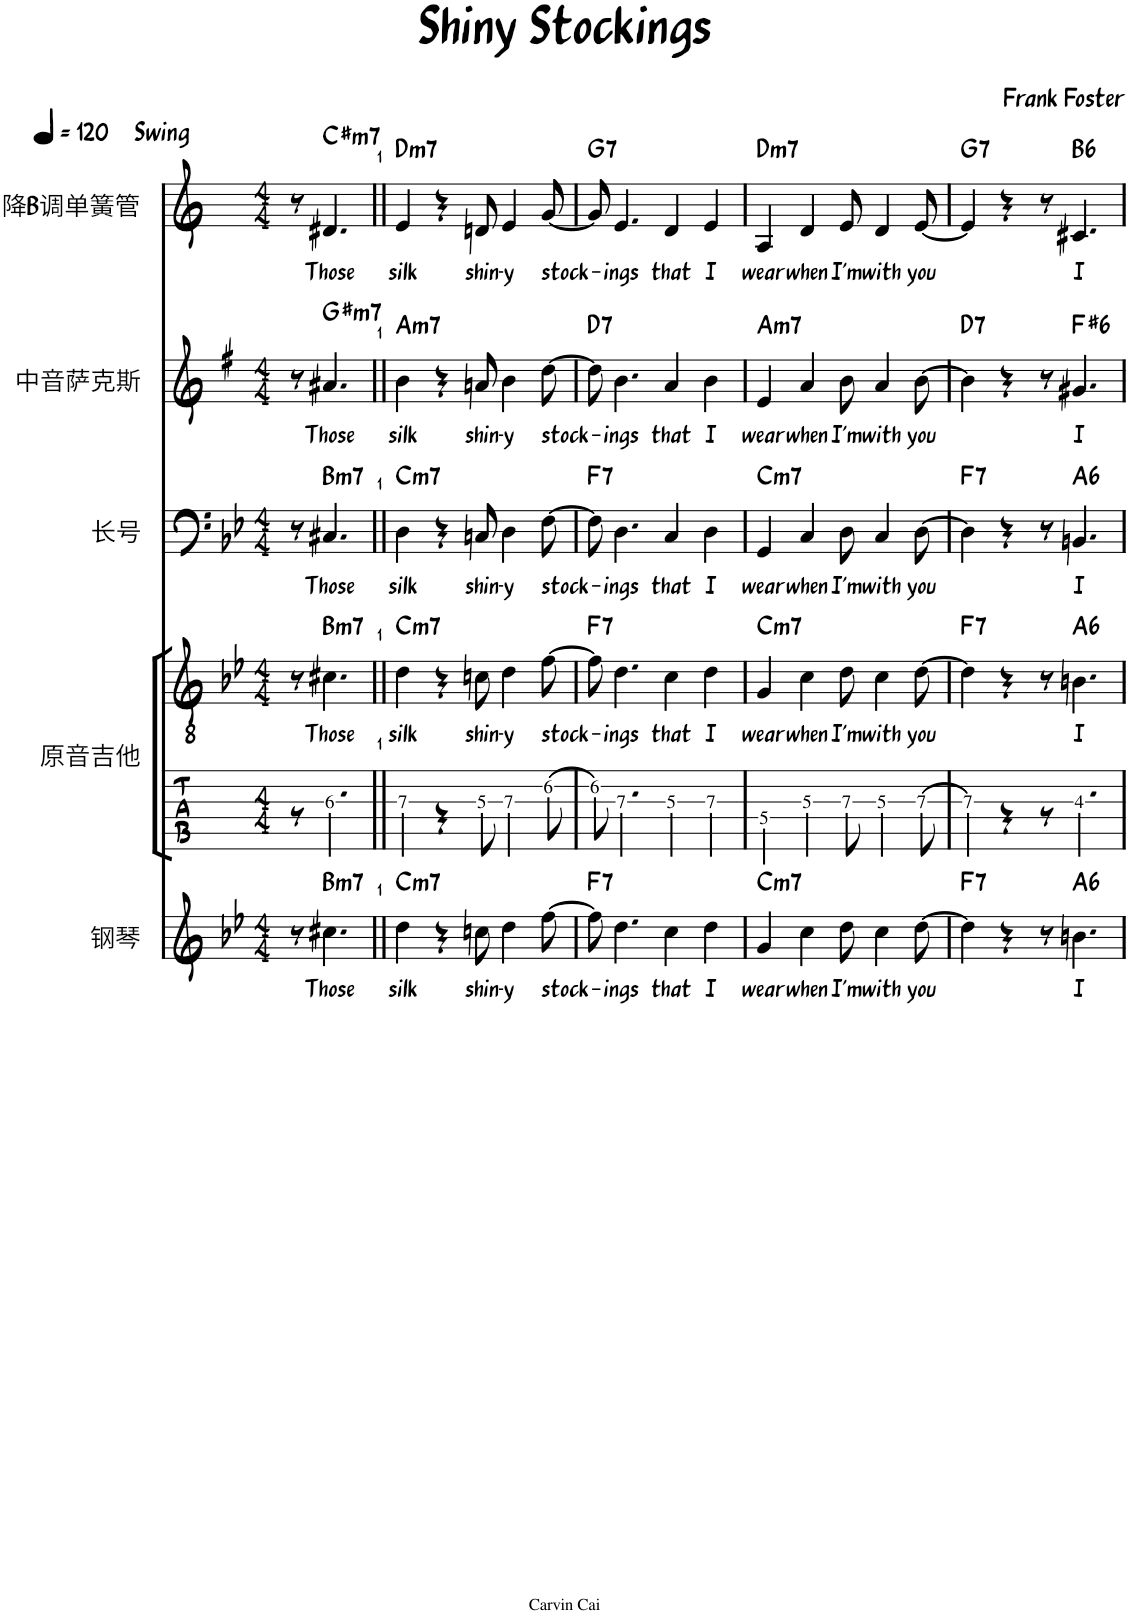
**kern	**text	**harte	**kern	**kern	**text	**harte	**kern	**text	**harte	**kern	**text	**harte	**kern	**text	**harte
*part5	*part5	*part5	*part4	*part4	*part4	*part4	*part3	*part3	*part3	*part2	*part2	*part2	*part1	*part1	*part1
*staff6	*staff6	*	*staff5	*staff4	*staff4	*	*staff3	*staff3	*	*staff2	*staff2	*	*staff1	*staff1	*
*I"钢琴	*	*	*I"原音吉他	*	*	*	*I"长号	*	*	*I"中音萨克斯	*	*	*I"降B调单簧管	*	*
*	*	*	*stria6	*	*	*	*	*	*	*	*	*	*	*	*
*clefG2	*	*	*	*clefGv2	*	*	*clefF4	*	*	*clefG2	*	*	*clefG2	*	*
*	*	*	*	*	*	*	*	*	*	*Trd5c9	*	*	*Trd1c2	*	*
*k[b-e-]	*	*	*k[b-e-]	*k[b-e-]	*	*	*k[b-e-]	*	*	*k[f#]	*	*	*k[]	*	*
*M4/4	*	*	*M4/4	*M4/4	*	*	*M4/4	*	*	*M4/4	*	*	*M4/4	*	*
*MM120	*	*	*MM120	*MM120	*	*	*MM120	*	*	*MM120	*	*	*MM120	*	*
=	=	=	=	=	=	=	=	=	=	=	=	=	=	=	=
!	!	!	!	!	!	!	!	!	!	!	!	!	!LO:TX:a:B:t=Swing	!	!
8r	.	.	8r	8r	.	.	8r	.	.	8r	.	.	8r	.	.
!	!LO:LY:b	!LO:H:kt=m7	!	!	!LO:LY:b	!LO:H:kt=m7	!	!LO:LY:b	!LO:H:kt=m7	!	!LO:LY:b	!LO:H:kt=m7	!	!LO:LY:b	!LO:H:kt=m7
4.cc#X\	Those	B:min7	4.c#X\	4.c#X\	Those	B:min7	4.C#X/	Those	B:min7	4.a#X/	Those	G#:min7	4.d#X/	Those	C#:min7
=1||	=1||	=1||	=1||	=1||	=1||	=1||	=1||	=1||	=1||	=1||	=1||	=1||	=1||	=1||	=1||
!	!LO:LY:b	!LO:H:kt=m7	!	!	!LO:LY:b	!LO:H:kt=m7	!	!LO:LY:b	!LO:H:kt=m7	!	!LO:LY:b	!LO:H:kt=m7	!	!LO:LY:b	!LO:H:kt=m7
4dd\	silk	C:min7	4d\	4d\	silk	C:min7	4D\	silk	C:min7	4b\	silk	A:min7	4e/	silk	D:min7
4r	.	.	4r	4r	.	.	4r	.	.	4r	.	.	4r	.	.
!	!LO:LY:b	!	!	!	!LO:LY:b	!	!	!LO:LY:b	!	!	!LO:LY:b	!	!	!LO:LY:b	!
8ccn\	shin-	.	8c-X\	8cn\	shin-	.	8Cn/	shin-	.	8an/	shin-	.	8dn/	shin-	.
!	!LO:LY:b	!	!	!	!LO:LY:b	!	!	!LO:LY:b	!	!	!LO:LY:b	!	!	!LO:LY:b	!
4dd\	-y	.	4d\	4d\	-y	.	4D\	-y	.	4b\	-y	.	4e/	-y	.
!	!LO:LY:b	!	!	!	!LO:LY:b	!	!	!LO:LY:b	!	!	!LO:LY:b	!	!	!LO:LY:b	!
[8ff\	stock-	.	[8f\	[8f\	stock-	.	[8F\	stock-	.	[8dd\	stock-	.	[8g/	stock-	.
=2	=2	=2	=2	=2	=2	=2	=2	=2	=2	=2	=2	=2	=2	=2	=2
!	!	!LO:H:kt=7	!	!	!	!LO:H:kt=7	!	!	!LO:H:kt=7	!	!	!LO:H:kt=7	!	!	!LO:H:kt=7
8ff\]	.	F:7	8f\]	8f\]	.	F:7	8F\]	.	F:7	8dd\]	.	D:7	8g/]	.	G:7
!	!LO:LY:b	!	!	!	!LO:LY:b	!	!	!LO:LY:b	!	!	!LO:LY:b	!	!	!LO:LY:b	!
4.dd\	-ings	.	4.d\	4.d\	-ings	.	4.D\	-ings	.	4.b\	-ings	.	4.e/	-ings	.
!	!LO:LY:b	!	!	!	!LO:LY:b	!	!	!LO:LY:b	!	!	!LO:LY:b	!	!	!LO:LY:b	!
4cc\	that	.	4c\	4c\	that	.	4C/	that	.	4a/	that	.	4d/	that	.
!	!LO:LY:b	!	!	!	!LO:LY:b	!	!	!LO:LY:b	!	!	!LO:LY:b	!	!	!LO:LY:b	!
4dd\	I	.	4d\	4d\	I	.	4D\	I	.	4b\	I	.	4e/	I	.
=3	=3	=3	=3	=3	=3	=3	=3	=3	=3	=3	=3	=3	=3	=3	=3
!	!LO:LY:b	!LO:H:kt=m7	!	!	!LO:LY:b	!LO:H:kt=m7	!	!LO:LY:b	!LO:H:kt=m7	!	!LO:LY:b	!LO:H:kt=m7	!	!LO:LY:b	!LO:H:kt=m7
4g/	wear	C:min7	4G\	4G/	wear	C:min7	4GG/	wear	C:min7	4e/	wear	A:min7	4A/	wear	D:min7
!	!LO:LY:b	!	!	!	!LO:LY:b	!	!	!LO:LY:b	!	!	!LO:LY:b	!	!	!LO:LY:b	!
4cc\	when	.	4c\	4c\	when	.	4C/	when	.	4a/	when	.	4d/	when	.
!	!LO:LY:b	!	!	!	!LO:LY:b	!	!	!LO:LY:b	!	!	!LO:LY:b	!	!	!LO:LY:b	!
8dd\	I'm	.	8d\	8d\	I'm	.	8D\	I'm	.	8b\	I'm	.	8e/	I'm	.
!	!LO:LY:b	!	!	!	!LO:LY:b	!	!	!LO:LY:b	!	!	!LO:LY:b	!	!	!LO:LY:b	!
4cc\	with	.	4c\	4c\	with	.	4C/	with	.	4a/	with	.	4d/	with	.
!	!LO:LY:b	!	!	!	!LO:LY:b	!	!	!LO:LY:b	!	!	!LO:LY:b	!	!	!LO:LY:b	!
[8dd\	you	.	[8d\	[8d\	you	.	[8D\	you	.	[8b\	you	.	[8e/	you	.
=4	=4	=4	=4	=4	=4	=4	=4	=4	=4	=4	=4	=4	=4	=4	=4
!	!	!LO:H:kt=7	!	!	!	!LO:H:kt=7	!	!	!LO:H:kt=7	!	!	!LO:H:kt=7	!	!	!LO:H:kt=7
4dd\]	.	F:7	4d\]	4d\]	.	F:7	4D\]	.	F:7	4b\]	.	D:7	4e/]	.	G:7
4r	.	.	4r	4r	.	.	4r	.	.	4r	.	.	4r	.	.
8r	.	.	8r	8r	.	.	8r	.	.	8r	.	.	8r	.	.
!	!LO:LY:b	!LO:H:kt=6	!	!	!LO:LY:b	!LO:H:kt=6	!	!LO:LY:b	!LO:H:kt=6	!	!LO:LY:b	!LO:H:kt=6	!	!LO:LY:b	!LO:H:kt=6
4.bn\	I	A:maj6	4.Bn\	4.Bn\	I	A:maj6	4.BBn/	I	A:maj6	4.g#X/	I	F#:maj6	4.c#X/	I	B:maj6
=	=	=	=	=	=	=	=	=	=	=	=	=	=	=	=
*-	*-	*-	*-	*-	*-	*-	*-	*-	*-	*-	*-	*-	*-	*-	*-
